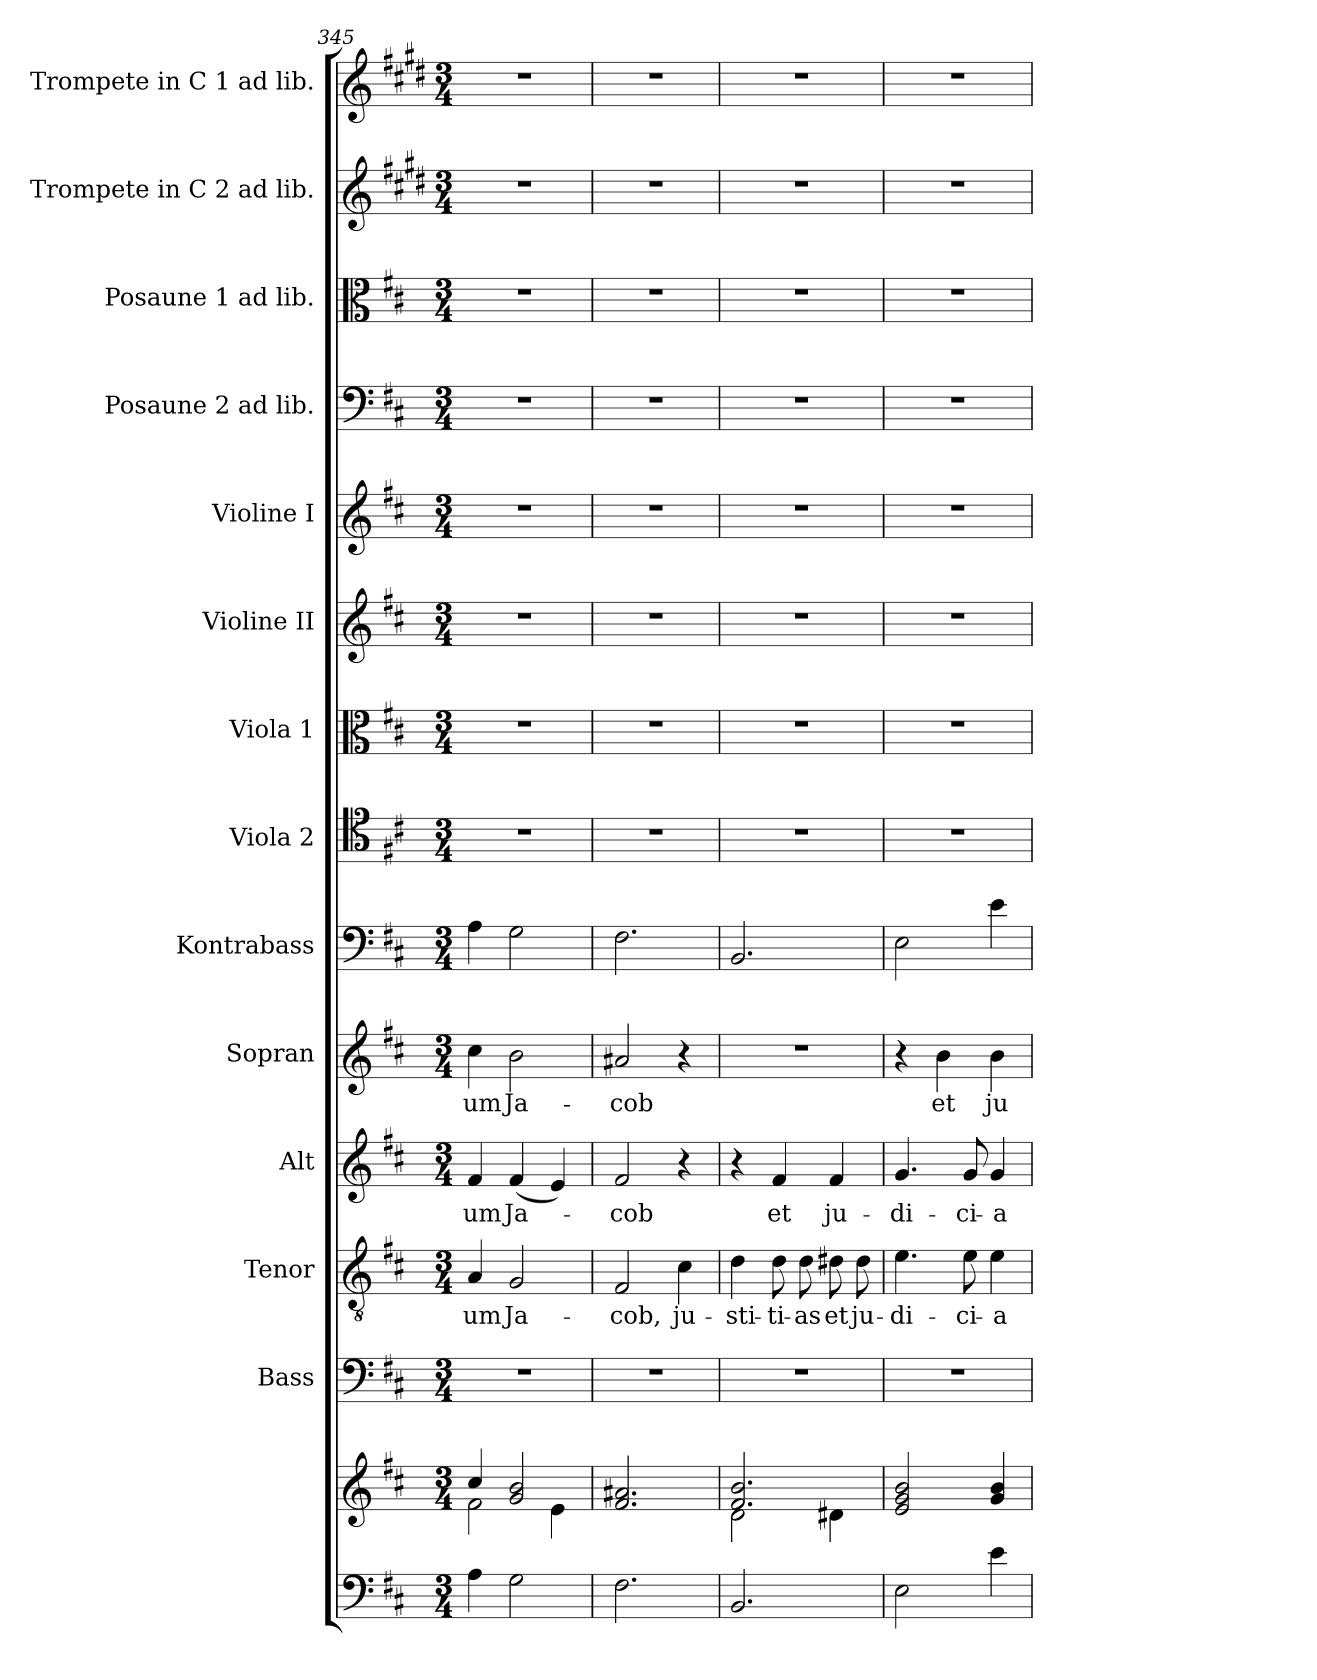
**kern	**kern	**kern	**kern	**text	**kern	**text	**kern	**text	**kern	**kern	**kern	**kern	**kern	**kern	**kern	**kern	**kern
*part14	*part14	*part13	*part12	*part12	*part11	*part11	*part10	*part10	*part9	*part8	*part7	*part6	*part5	*part4	*part3	*part2	*part1
*staff15	*staff14	*staff13	*staff12	*staff12	*staff11	*staff11	*staff10	*staff10	*staff9	*staff8	*staff7	*staff6	*staff5	*staff4	*staff3	*staff2	*staff1
*	*	*I"Bass	*I"Tenor	*	*I"Alt	*	*I"Sopran	*	*I"Kontrabass	*I"Viola 2	*I"Viola 1	*I"Violine II	*I"Violine I	*I"Posaune 2 ad lib.	*I"Posaune 1 ad lib.	*I"Trompete in C 2 ad lib.	*I"Trompete in C 1 ad lib.
*	*	*I'B.	*I'T.	*	*I'A.	*	*I'S.	*	*I'Kb.	*I'Vla. 2	*I'Vla. 1	*I'Vl. II	*I'Vl. I	*I'Pos. 2	*I'Pos. 1	*I'Trp. C 2	*I'Trp. C 1
*clefF4	*clefG2	*clefF4	*clefGv2	*	*clefG2	*	*clefG2	*	*clefF4	*clefC4	*clefC3	*clefG2	*clefG2	*clefF4	*clefC3	*clefG2	*clefG2
*	*	*	*	*	*	*	*	*	*ITrd7c12	*	*	*	*	*	*	*ITrd1c2	*ITrd1c2
*k[f#c#]	*k[f#c#]	*k[f#c#]	*k[f#c#]	*	*k[f#c#]	*	*k[f#c#]	*	*k[f#c#]	*k[f#c#]	*k[f#c#]	*k[f#c#]	*k[f#c#]	*k[f#c#]	*k[f#c#]	*k[f#c#]	*k[f#c#]
*D:	*D:	*D:	*D:	*	*D:	*	*D:	*	*D:	*D:	*D:	*D:	*D:	*D:	*D:	*D:	*D:
*M3/4	*M3/4	*M3/4	*M3/4	*	*M3/4	*	*M3/4	*	*M3/4	*M3/4	*M3/4	*M3/4	*M3/4	*M3/4	*M3/4	*M3/4	*M3/4
=345	=345	=345	=345	=345	=345	=345	=345	=345	=345	=345	=345	=345	=345	=345	=345	=345	=345
*	*^	*	*	*	*	*	*	*	*	*	*	*	*	*	*	*	*
!	!	!	!	!	!LO:LY:b	!	!LO:LY:b	!	!LO:LY:b	!	!	!	!	!	!	!	!	!
4A\	4cc#/	2f#\	2.r	4A/	-um	4f#/	-um	4cc#\	-um	4AA\	2.r	2.r	2.r	2.r	2.r	2.r	2.r	2.r
!	!	!	!	!	!LO:LY:b	!	!LO:LY:b	!	!LO:LY:b	!	!	!	!	!	!	!	!	!
2G\	2g/ 2b/	.	.	2G/	Ja-	(<4f#/	Ja-	2b\	Ja-	2GG\	.	.	.	.	.	.	.	.
.	.	4e\	.	.	.	4e/)	.	.	.	.	.	.	.	.	.	.	.	.
!!LO:PB:g=z
=346	=346	=346	=346	=346	=346	=346	=346	=346	=346	=346	=346	=346	=346	=346	=346	=346	=346	=346
!	!	!	!	!	!LO:LY:b	!	!LO:LY:b	!	!LO:LY:b	!	!	!	!	!	!	!	!	!
*	*v	*v	*	*	*	*	*	*	*	*	*	*	*	*	*	*	*	*
2.F#\	2.f#/ 2.a#X/	2.r	2F#/	-cob,	2f#/	-cob	2a#X/	-cob	2.FF#\	2.r	2.r	2.r	2.r	2.r	2.r	2.r	2.r
!	!	!	!	!LO:LY:b	!	!	!	!	!	!	!	!	!	!	!	!	!
.	.	.	4c#\	ju-	4r	.	4r	.	.	.	.	.	.	.	.	.	.
=347	=347	=347	=347	=347	=347	=347	=347	=347	=347	=347	=347	=347	=347	=347	=347	=347	=347
*	*^	*	*	*	*	*	*	*	*	*	*	*	*	*	*	*	*
!	!	!	!	!	!LO:LY:b	!	!	!	!	!	!	!	!	!	!	!	!	!
2.BB/	2.f#/ 2.b/	2d\	2.r	4d\	-sti-	4r	.	2.r	.	2.BBB/	2.r	2.r	2.r	2.r	2.r	2.r	2.r	2.r
!	!	!	!	!	!LO:LY:b	!	!LO:LY:b	!	!	!	!	!	!	!	!	!	!	!
.	.	.	.	8d\	-ti-	4f#/	et	.	.	.	.	.	.	.	.	.	.	.
!	!	!	!	!	!LO:LY:b	!	!	!	!	!	!	!	!	!	!	!	!	!
.	.	.	.	8d\	-as	.	.	.	.	.	.	.	.	.	.	.	.	.
!	!	!	!	!	!LO:LY:b	!	!LO:LY:b	!	!	!	!	!	!	!	!	!	!	!
.	.	4d#X\	.	8d#X\	et	4f#/	ju-	.	.	.	.	.	.	.	.	.	.	.
!	!	!	!	!	!LO:LY:b	!	!	!	!	!	!	!	!	!	!	!	!	!
.	.	.	.	8d#\	ju-	.	.	.	.	.	.	.	.	.	.	.	.	.
*	*v	*v	*	*	*	*	*	*	*	*	*	*	*	*	*	*	*	*
=348	=348	=348	=348	=348	=348	=348	=348	=348	=348	=348	=348	=348	=348	=348	=348	=348	=348
!	!	!	!	!LO:LY:b	!	!LO:LY:b	!	!	!	!	!	!	!	!	!	!	!
2E\	2e/ 2g/ 2b/	2.r	4.e\	-di-	4.g/	-di-	4r	.	2EE\	2.r	2.r	2.r	2.r	2.r	2.r	2.r	2.r
!	!	!	!	!	!	!	!	!LO:LY:b	!	!	!	!	!	!	!	!	!
.	.	.	.	.	.	.	4b\	et	.	.	.	.	.	.	.	.	.
!	!	!	!	!LO:LY:b	!	!LO:LY:b	!	!	!	!	!	!	!	!	!	!	!
.	.	.	8e\	-ci-	8g/	-ci-	.	.	.	.	.	.	.	.	.	.	.
!	!	!	!	!LO:LY:b	!	!LO:LY:b	!	!LO:LY:b	!	!	!	!	!	!	!	!	!
4e\	4g/ 4b/	.	4e\	-a	4g/	-a	4b\	ju-	4E\	.	.	.	.	.	.	.	.
=	=	=	=	=	=	=	=	=	=	=	=	=	=	=	=	=	=
*-	*-	*-	*-	*-	*-	*-	*-	*-	*-	*-	*-	*-	*-	*-	*-	*-	*-
